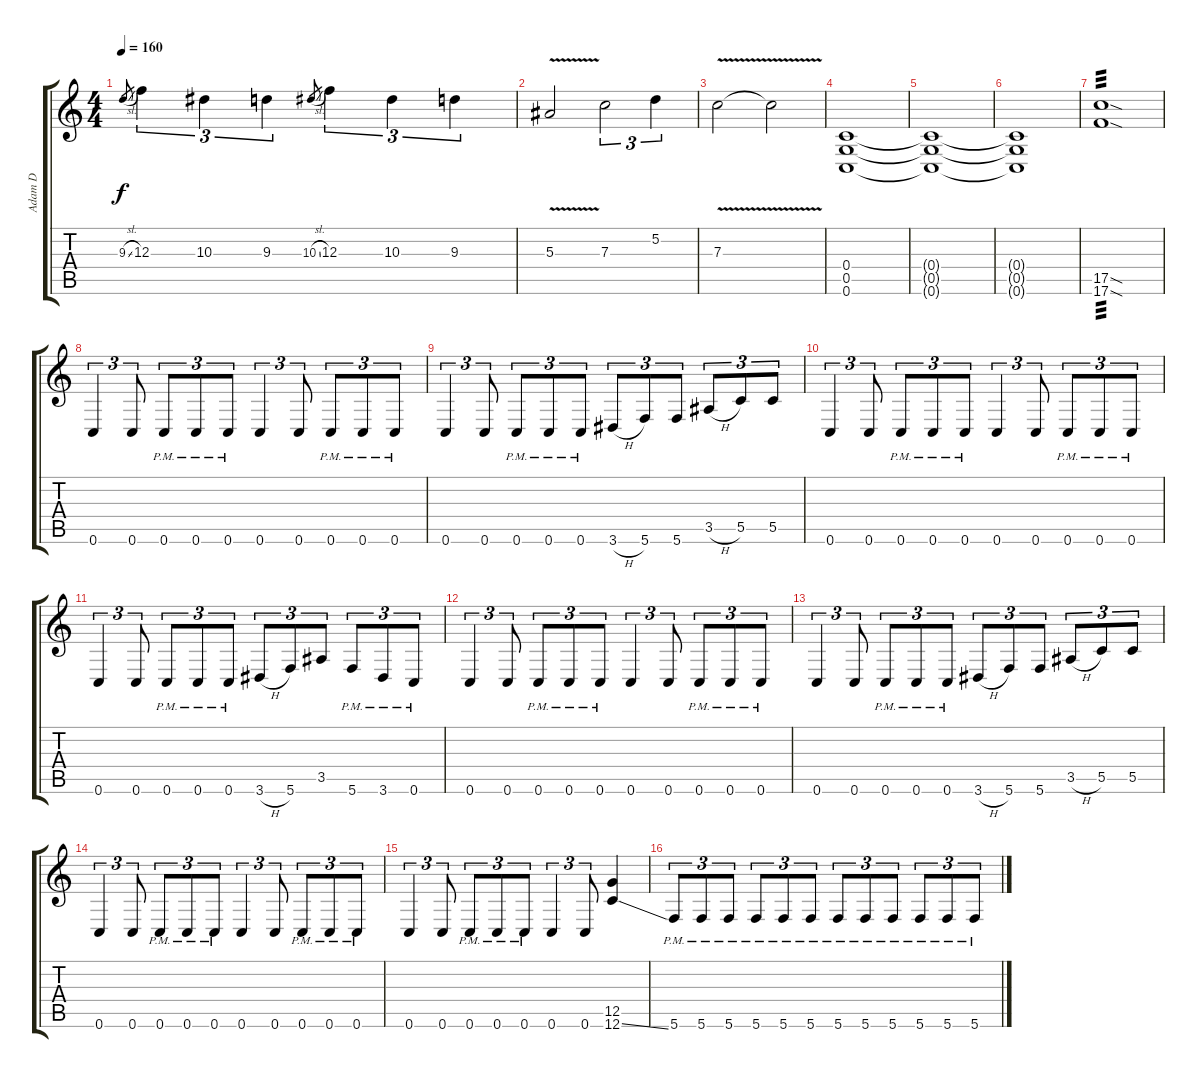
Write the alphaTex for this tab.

\track ("Adam D" "Adam D") {instrument distortionguitar}
\staff {score tabs}
\tuning (D4 A3 F3 C3 G2 C2) {hide}
\ts (4 4)
\tempo 160
\clef g2
\ks c
9.3{sl}.8{gr dy f} 12.3.4{tu (3 2)} 10.3.4{tu (3 2)} 9.3.4{tu (3 2)} 10.3{sl}.8{gr} 12.3.4{tu (3 2)} 10.3.4{tu (3 2)} 9.3.4{tu (3 2)} |
5.3{v}.2 7.3.2{tu (3 2)} 5.2.4{tu (3 2)} |
7.3{v}.2 7.3{t}.2 |
(0.4 0.5 0.6).1 |
(0.4{t} 0.5{t} 0.6{t}).1 |
(0.4{t} 0.5{t} 0.6{t}).1 |
(17.5{sod} 17.6{sod}).1{tp 3} |
0.6.4{tu (3 2)} 0.6.8{tu (3 2)} 0.6{pm}.8{tu (3 2)} 0.6{pm}.8{tu (3 2)} 0.6{pm}.8{tu (3 2)} 0.6.4{tu (3 2)} 0.6.8{tu (3 2)} 0.6{pm}.8{tu (3 2)} 0.6{pm}.8{tu (3 2)} 0.6{pm}.8{tu (3 2)} |
0.6.4{tu (3 2)} 0.6.8{tu (3 2)} 0.6{pm}.8{tu (3 2)} 0.6{pm}.8{tu (3 2)} 0.6{pm}.8{tu (3 2)} 3.6{h}.8{tu (3 2)} 5.6.8{tu (3 2)} 5.6.8{tu (3 2)} 3.5{h}.8{tu (3 2)} 5.5.8{tu (3 2)} 5.5.8{tu (3 2)} |
0.6.4{tu (3 2)} 0.6.8{tu (3 2)} 0.6{pm}.8{tu (3 2)} 0.6{pm}.8{tu (3 2)} 0.6{pm}.8{tu (3 2)} 0.6.4{tu (3 2)} 0.6.8{tu (3 2)} 0.6{pm}.8{tu (3 2)} 0.6{pm}.8{tu (3 2)} 0.6{pm}.8{tu (3 2)} |
0.6.4{tu (3 2)} 0.6.8{tu (3 2)} 0.6{pm}.8{tu (3 2)} 0.6{pm}.8{tu (3 2)} 0.6{pm}.8{tu (3 2)} 3.6{h}.8{tu (3 2)} 5.6.8{tu (3 2)} 3.5.8{tu (3 2)} 5.6{pm}.8{tu (3 2)} 3.6{pm}.8{tu (3 2)} 0.6{pm}.8{tu (3 2)} |
0.6.4{tu (3 2)} 0.6.8{tu (3 2)} 0.6{pm}.8{tu (3 2)} 0.6{pm}.8{tu (3 2)} 0.6{pm}.8{tu (3 2)} 0.6.4{tu (3 2)} 0.6.8{tu (3 2)} 0.6{pm}.8{tu (3 2)} 0.6{pm}.8{tu (3 2)} 0.6{pm}.8{tu (3 2)} |
0.6.4{tu (3 2)} 0.6.8{tu (3 2)} 0.6{pm}.8{tu (3 2)} 0.6{pm}.8{tu (3 2)} 0.6{pm}.8{tu (3 2)} 3.6{h}.8{tu (3 2)} 5.6.8{tu (3 2)} 5.6.8{tu (3 2)} 3.5{h}.8{tu (3 2)} 5.5.8{tu (3 2)} 5.5.8{tu (3 2)} |
0.6.4{tu (3 2)} 0.6.8{tu (3 2)} 0.6{pm}.8{tu (3 2)} 0.6{pm}.8{tu (3 2)} 0.6{pm}.8{tu (3 2)} 0.6.4{tu (3 2)} 0.6.8{tu (3 2)} 0.6{pm}.8{tu (3 2)} 0.6{pm}.8{tu (3 2)} 0.6{pm}.8{tu (3 2)} |
0.6.4{tu (3 2)} 0.6.8{tu (3 2)} 0.6{pm}.8{tu (3 2)} 0.6{pm}.8{tu (3 2)} 0.6{pm}.8{tu (3 2)} 0.6.4{tu (3 2)} 0.6.8{tu (3 2)} (12.5 12.6{ss}).4 |
5.6{pm}.8{tu (3 2)} 5.6{pm}.8{tu (3 2)} 5.6{pm}.8{tu (3 2)} 5.6{pm}.8{tu (3 2)} 5.6{pm}.8{tu (3 2)} 5.6{pm}.8{tu (3 2)} 5.6{pm}.8{tu (3 2)} 5.6{pm}.8{tu (3 2)} 5.6{pm}.8{tu (3 2)} 5.6{pm}.8{tu (3 2)} 5.6{pm}.8{tu (3 2)} 5.6{pm}.8{tu (3 2)}
